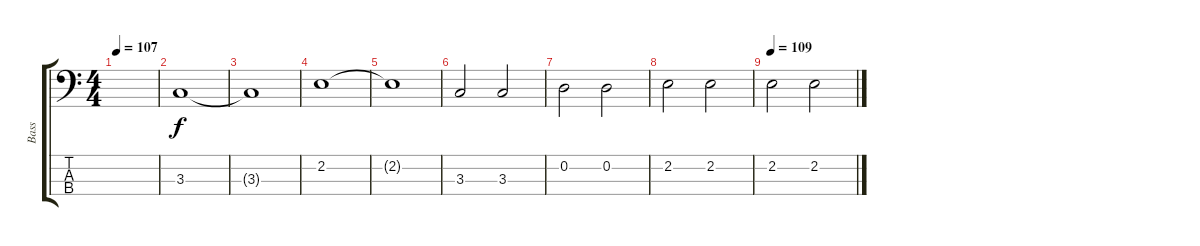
\track ("Bass" "Bass") {instrument electricbassfinger}
\staff {score tabs}
\tuning (G2 D2 A1 E1) {hide}
\ts (4 4)
\tempo 107
\clef f4
\ks c
|
3.3.1 |
3.3{t}.1 |
2.2.1 |
2.2{t}.1 |
3.3.2 3.3.2 |
0.2.2 0.2.2 |
2.2.2 2.2.2 |
\tempo 109
2.2.2 2.2.2
